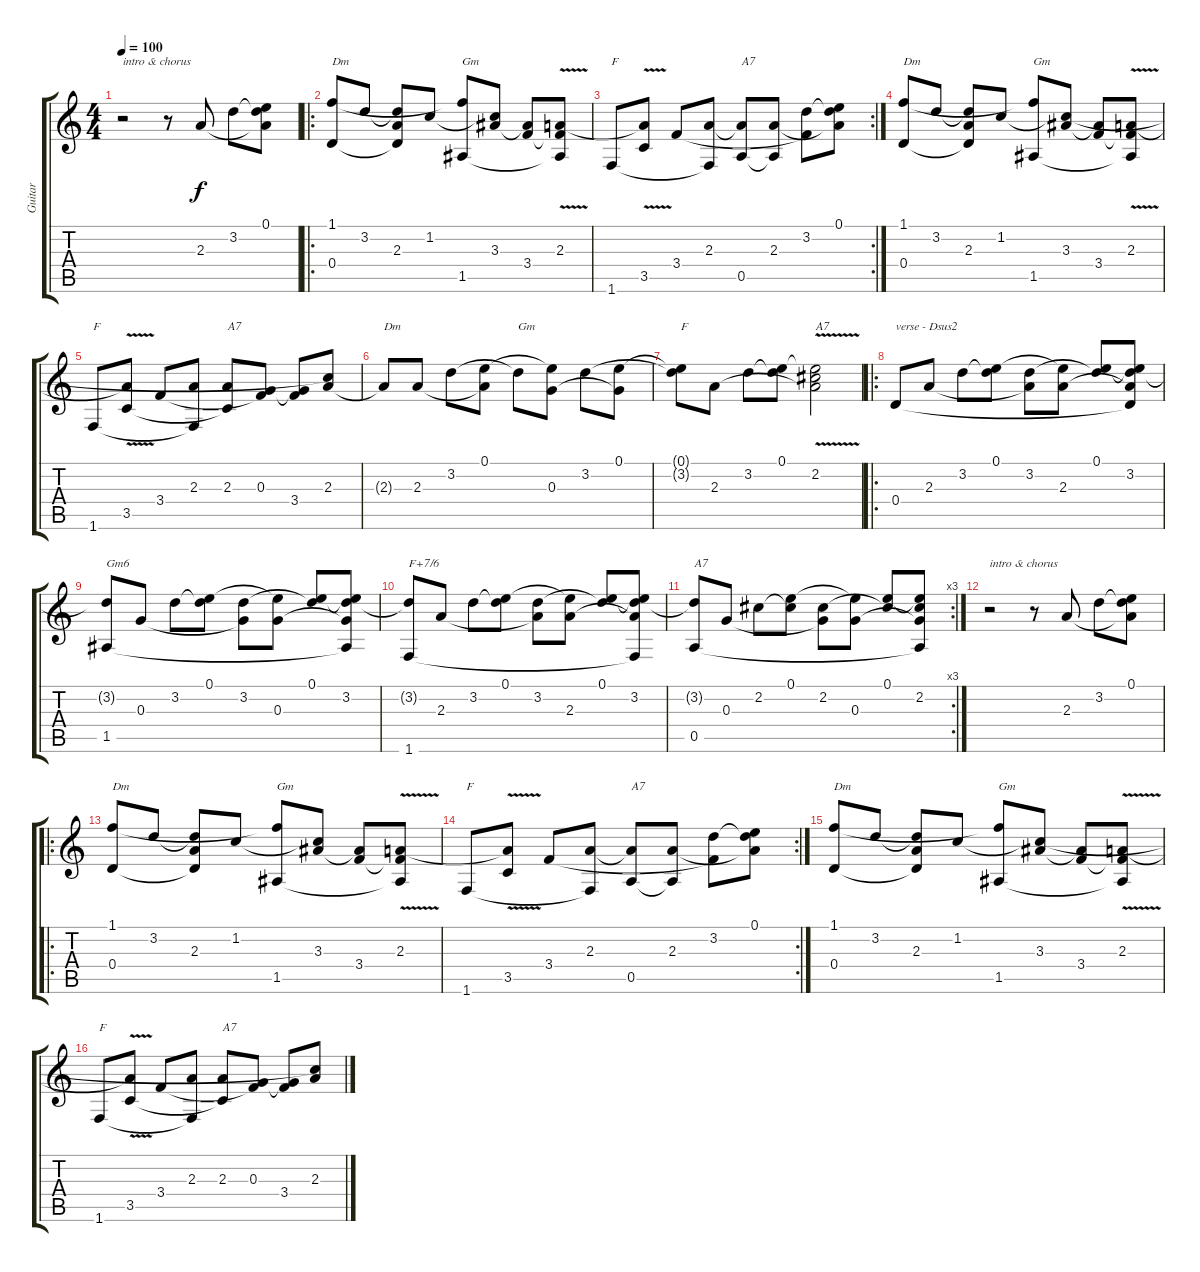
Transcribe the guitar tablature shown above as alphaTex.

\track ("Guitar" "Guitar") {instrument acousticguitarsteel}
\staff {score tabs}
\tuning (E4 B3 G3 D3 A2 E2) {hide}
\ts (4 4)
\tempo 100
\clef g2
\ks c
r.2{txt "intro & chorus" dy f instrument acousticguitarsteel} r.8 2.3.8 3.2.8 (0.1 3.2{t} 2.3{t}).8 |
\ro
(1.1 0.4).8{txt "Dm"} 3.2.8 (3.2{t} 2.3 0.4{t}).8 1.2.8 (1.1{t} 1.5).8{txt "Gm"} (1.2{t} 3.3).8 (3.3{t} 3.4).8 (2.3{v} 3.4{t} 1.5{t}).8 |
\rc 2
1.6.8{txt "F"} (2.3{t} 3.5).8 3.4.8 (2.3 1.6{t}).8 (2.3{t} 0.5).8{txt "A7"} (2.3 0.5{t}).8 (3.2 3.4{t}).8 (0.1 3.2{t} 2.3{t}).8 |
(1.1 0.4).8{txt "Dm"} 3.2.8 (3.2{t} 2.3 0.4{t}).8 1.2.8 (1.1{t} 1.5).8{txt "Gm"} (1.2{t} 3.3).8 (3.3{t} 3.4).8 (2.3{v} 3.4{t} 1.5{t}).8 |
1.6.8{txt "F"} (2.3{t} 3.5).8 3.4.8 (2.3 1.6{t}).8 (2.3 3.5{t}).8{txt "A7"} (0.3 3.4{t}).8 (0.3{t} 3.4).8 (1.2{t} 2.3).8 |
2.3{t}.8{txt "Dm"} 2.3.8 3.2.8 (0.1 2.3{t}).8 3.2{t}.8{txt "Gm"} (0.1{t} 0.3).8 3.2.8 (0.1 0.3{t}).8 |
(0.1{t} 3.2{t}).8{txt "F"} 2.3.8 3.2.8 (0.1 3.2{t}).8 (0.1{t} 2.2{v} 2.3{t}).2{txt "A7"} |
\ro
0.4.8{txt "verse - Dsus2"} 2.3.8 3.2.8 (0.1 3.2{t}).8 (3.2 2.3{t}).8 (0.1{t} 2.3).8 (0.1 3.2{t}).8 (0.1{t} 3.2 2.3{t} 0.4{t}).8 |
(3.2{t} 1.5).8{txt "Gm6"} 0.3.8 3.2.8 (0.1 3.2{t}).8 (3.2 0.3{t}).8 (0.1{t} 0.3).8 (0.1 3.2{t}).8 (0.1{t} 3.2 0.3{t} 1.5{t}).8 |
(3.2{t} 1.6).8{txt "F+7/6"} 2.3.8 3.2.8 (0.1 3.2{t}).8 (3.2 2.3{t}).8 (0.1{t} 2.3).8 (0.1 3.2{t}).8 (0.1{t} 3.2 2.3{t} 1.6{t}).8 |
\rc 3
(3.2{t} 0.5).8{txt "A7"} 0.3.8 2.2.8 (0.1 2.2{t}).8 (2.2 0.3{t}).8 (0.1{t} 0.3).8 (0.1 2.2{t}).8 (0.1{t} 2.2 0.3{t} 0.5{t}).8 |
r.2{txt "intro & chorus"} r.8 2.3.8 3.2.8 (0.1 3.2{t} 2.3{t}).8 |
\ro
(1.1 0.4).8{txt "Dm"} 3.2.8 (3.2{t} 2.3 0.4{t}).8 1.2.8 (1.1{t} 1.5).8{txt "Gm"} (1.2{t} 3.3).8 (3.3{t} 3.4).8 (2.3{v} 3.4{t} 1.5{t}).8 |
\rc 2
1.6.8{txt "F"} (2.3{t} 3.5).8 3.4.8 (2.3 1.6{t}).8 (2.3{t} 0.5).8{txt "A7"} (2.3 0.5{t}).8 (3.2 3.4{t}).8 (0.1 3.2{t} 2.3{t}).8 |
(1.1 0.4).8{txt "Dm"} 3.2.8 (3.2{t} 2.3 0.4{t}).8 1.2.8 (1.1{t} 1.5).8{txt "Gm"} (1.2{t} 3.3).8 (3.3{t} 3.4).8 (2.3{v} 3.4{t} 1.5{t}).8 |
1.6.8{txt "F"} (2.3{t} 3.5).8 3.4.8 (2.3 1.6{t}).8 (2.3 3.5{t}).8{txt "A7"} (0.3 3.4{t}).8 (0.3{t} 3.4).8 (1.2{t} 2.3).8
